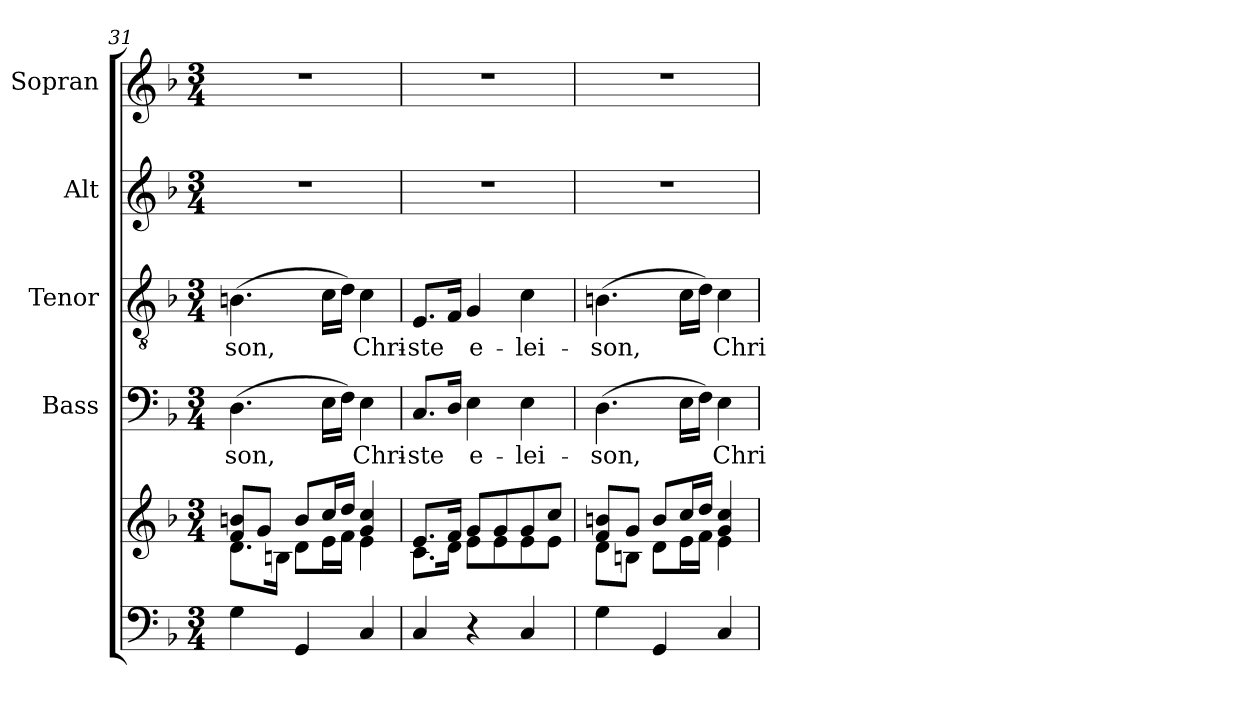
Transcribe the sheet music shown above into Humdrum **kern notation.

**kern	**kern	**kern	**text	**kern	**text	**kern	**kern
*part5	*part5	*part4	*part4	*part3	*part3	*part2	*part1
*staff6	*staff5	*staff4	*staff4	*staff3	*staff3	*staff2	*staff1
*	*	*I"Bass	*	*I"Tenor	*	*I"Alt	*I"Sopran
*	*	*I'B.	*	*I'T.	*	*I'A.	*I'S.
!!LO:LB:g=z
*clefF4	*clefG2	*clefF4	*	*clefGv2	*	*clefG2	*clefG2
*k[b-]	*k[b-]	*k[b-]	*	*k[b-]	*	*k[b-]	*k[b-]
*F:	*F:	*F:	*	*F:	*	*F:	*F:
*M3/4	*M3/4	*M3/4	*	*M3/4	*	*M3/4	*M3/4
=31	=31	=31	=31	=31	=31	=31	=31
*	*^	*	*	*	*	*	*
!	!	!	!	!LO:LY:b	!	!LO:LY:b	!	!
4G\	8f/ 8bn/L	8.d\L	(>4.D\	-son,	(>4.Bn\	-son,	2.r	2.r
.	8g/J	.	.	.	.	.	.	.
.	.	16Bn\Jk	.	.	.	.	.	.
4GG/	8b/L	8d\L	.	.	.	.	.	.
.	16cc/L	16e\L	16E\LL	.	16c\LL	.	.	.
.	16dd/JJ	16f\JJ	16F\JJ)	.	16d\JJ)	.	.	.
!	!	!	!	!LO:LY:b	!	!LO:LY:b	!	!
4C/	4g/ 4cc/	4e\	4E\	Chri-	4c\	Chri-	.	.
=32	=32	=32	=32	=32	=32	=32	=32	=32
!	!	!	!	!LO:LY:b	!	!LO:LY:b	!	!
4C/	8.e/L	8.c\L	8.C/L	-ste	8.E/L	-ste	2.r	2.r
.	16f/Jk	16d\Jk	16D/Jk	.	16F/Jk	.	.	.
!	!	!	!	!LO:LY:b	!	!LO:LY:b	!	!
4r	8g/L	8e\L	4E\	e-	4G/	e-	.	.
.	8g/	8e\	.	.	.	.	.	.
!	!	!	!	!LO:LY:b	!	!LO:LY:b	!	!
4C/	8g/	8e\	4E\	-lei-	4c\	-lei-	.	.
.	8cc/J	8e\J	.	.	.	.	.	.
=33	=33	=33	=33	=33	=33	=33	=33	=33
!	!	!	!	!LO:LY:b	!	!LO:LY:b	!	!
4G\	8f/ 8bn/L	8d\L	(>4.D\	-son,	(>4.Bn\	-son,	2.r	2.r
.	8g/J	8Bn\J	.	.	.	.	.	.
4GG/	8b/L	8d\L	.	.	.	.	.	.
.	16cc/L	16e\L	16E\LL	.	16c\LL	.	.	.
.	16dd/JJ	16f\JJ	16F\JJ)	.	16d\JJ)	.	.	.
!	!	!	!	!LO:LY:b	!	!LO:LY:b	!	!
4C/	4g/ 4cc/	4e\	4E\	Chri-	4c\	Chri-	.	.
*	*v	*v	*	*	*	*	*	*
=	=	=	=	=	=	=	=
*-	*-	*-	*-	*-	*-	*-	*-
